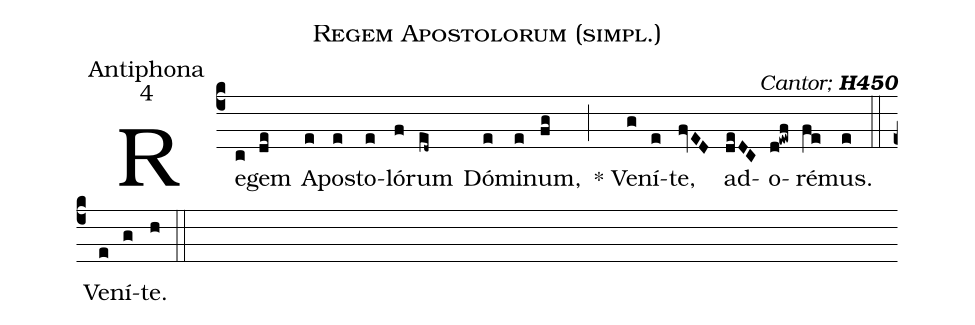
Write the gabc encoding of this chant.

name:Regem Apostolorum (simpl.);
office-part:Antiphona;
mode:4;
commentary:{\itshape\mdseries  Cantor;\/} {\bfseries H450};
%%
(c4) Re(c)gem(de) A(e)po(e)sto(e)ló(f)rum(ed~) Dó(e)mi(e)num,(fg) (;)
<sp>*</sp> Ve(g)ní(e)te,(fvED) ad(deDC)o(d!ewf)ré(fe)mus.(e) (::)
Ve(e)ní(g)te.(h) (::)
